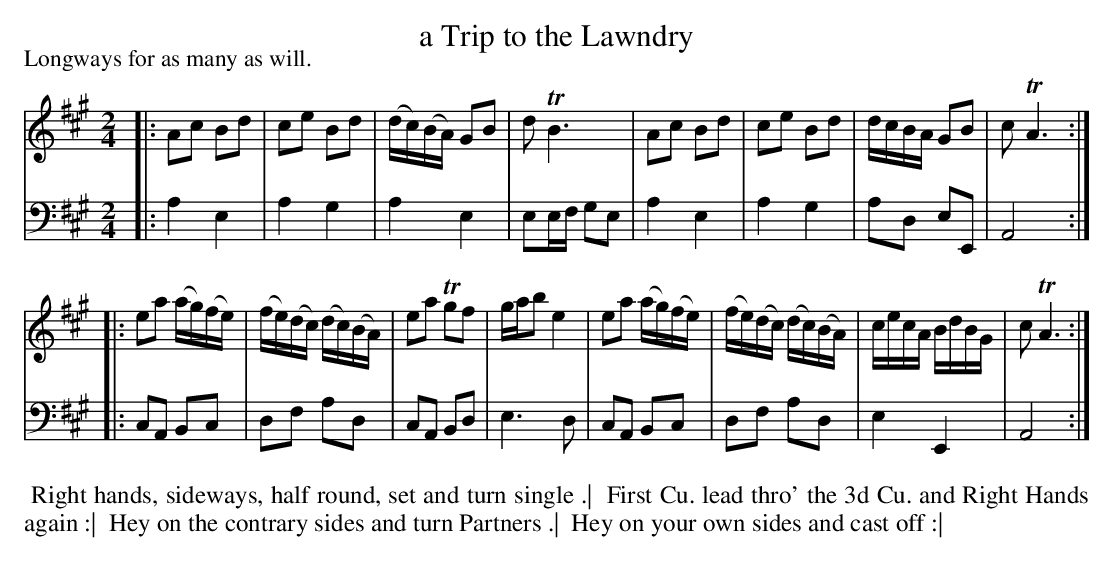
X:1
T: a Trip to the Lawndry
P: Longways for as many as will.
M: 2/4
L: 1/16
K: A
V: 1
|: A2c2 B2d2 | c2e2 B2d2 | (dc)(BA) G2B2 | d2 TB6 |\
   A2c2 B2d2 | c2e2 B2d2 |  dc``BA  G2B2 | c2 TA6 :|
|: e2a2 (ag)(fe) | (fe)(dc) (dc)(BA) | e2a2 Tg2f2 | gab2 e4 |\
   e2a2 (ag)(fe) | (fe)(dc) (dc)(BA) | cecA BdBG | c2 TA6 :|
V: 2 clef=bass middle=d
|: a4 e4 | a4 g4 | a4 e4 | e2ef g2e2 |\
   a4 e4 | a4 g4 | a2d2 e2E2 | A8 :|
|: c2A2 B2c2 | d2f2 a2d2 | c2A2 B2d2 | e6 d2 |\
   c2A2 B2c2 | d2f2 a2d2 | e4 E4 | A8 :|
